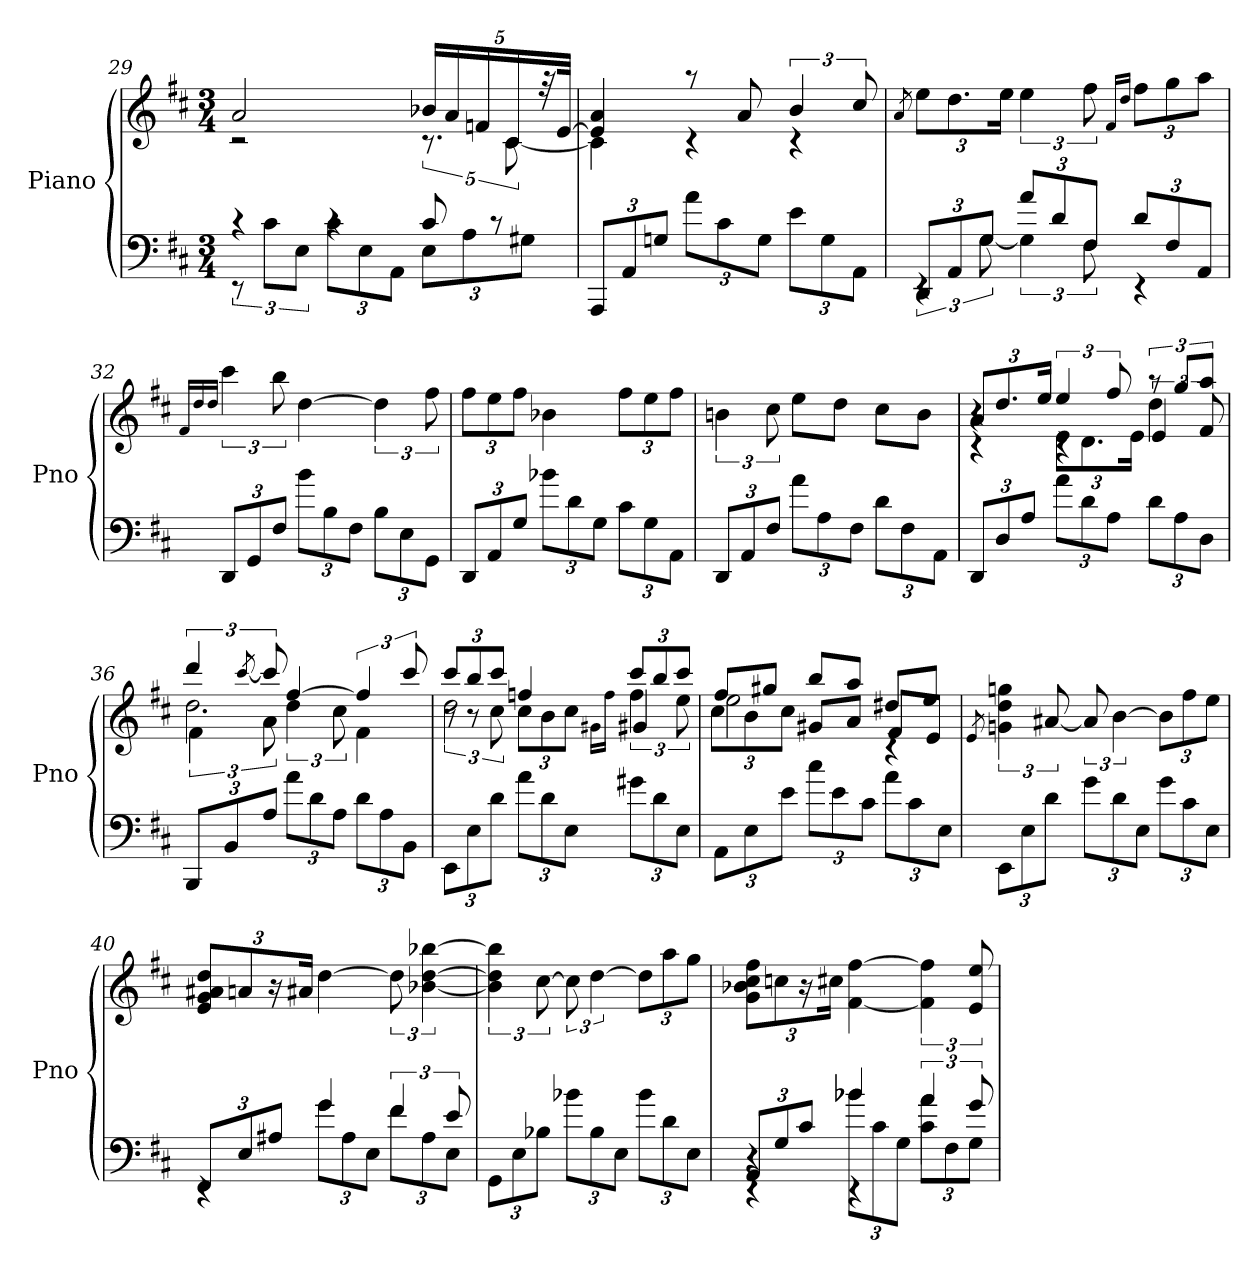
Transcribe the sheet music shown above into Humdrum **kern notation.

**kern	**kern
*part1	*part1
*staff2	*staff1
*I"Piano	*
*I'Pno	*
*clefF4	*clefG2
*k[f#c#]	*k[f#c#]
*b:	*b:
*M3/4	*M3/4
=29	=29
*^	*^
4rc	12rEE	2a	2rc
.	12c#L	.	.
.	12EJ	.	.
4rc	12c#L	.	.
.	12E	.	.
.	12AAJ	.	.
8c#	12EL	20b-XLL	10.rc
.	.	20a	.
.	12A	.	.
.	.	20fn	.
8rc	.	.	.
.	.	20c#	[10c#
.	12G#XJ	.	.
.	.	40r	.
.	.	[40eJJk	.
*v	*v	*	*
=30	=30	=30
12AAAL	4e] 4a	4c#]
12AA	.	.
12GnJ	.	.
12aL	8raa	4rc
12c#	.	.
.	8a	.
12GJ	.	.
12eL	6b	4rc
12G	.	.
12AAJ	12cc#	.
*	*v	*v
=31	=31
.	8qa/
*^	*
12DDL	6rEE	12eeL
12AA	.	12.dd
12GJ	[12G	.
.	.	24eeJk
12aL	6G]	6ee
12d	.	.
12F#J	12F#	12ff#
.	.	16qqf#/LL
.	.	16qqdd/JJ
12dL	4rEE	12ff#L
12F#	.	12gg
12AAJ	.	12aaJ
*v	*v	*
=32	=32
.	16qqf#/LL
.	16qqdd/
.	16qqdd/JJ
12DDL	6ccc#
12GG	.
12F#J	12bb
12bL	[4dd
12B	.
12F#J	.
12BL	6dd]
12E	.
12GGJ	12ff#
=33	=33
12DDL	12ff#L
12AA	12ee
12GJ	12ff#J
12b-XL	4b-X
12d	.
12GJ	.
12c#L	12ff#L
12G	12ee
12AAJ	12ff#J
=34	=34
12DDL	6bn
12AA	.
12F#J	12cc#
12aL	8eeL
12A	.
.	8ddJ
12F#J	.
12dL	8cc#L
12F#	.
.	8bJ
12AAJ	.
=35	=35
*	*^
*	*	*^
12DDL	12aL	4rc	4r
12D	12.dd	.	.
12AJ	.	.	.
.	24eeJk	.	.
12aL	6ee	4rc	12e\L
12d	.	.	12.d\
12AJ	12ff#	.	.
.	.	.	24e\Jk
12dL	12raa	4dd	6e/
12A	12ggL	.	.
12DJ	12aaJ	.	12f#/
=36	=36	=36	=36
12BBBL	6ddd	2.dd	6f#\
12BB	.	.	.
.	[8qccc#/	.	.
12AJ	12ccc#]	.	12a\
12aL	[4ff#	.	6dd\
12d	.	.	.
12AJ	.	.	12cc#\
12dL	6ff#]	.	4f#\
12A	.	.	.
12BBJ	12ccc#	.	.
=37	=37	=37	=37
12EEL	12ccc#L	2dd	12r
12E	12bb	.	12r
12dJ	12ccc#J	.	12cc#\
12aL	4ffn	.	12cc#\L
12d	.	.	12b\
12EJ	.	.	12cc#\J
.	.	16qqg#X\LL	.
.	.	16qqff\JJ	.
12g#XL	12ccc#L	6ff	4g#X/
12d	12bb	.	.
12EJ	12ccc#J	12ee	.
=38	=38	=38	=38
12AAL	8ff#L	2ee	12cc#\L
12E	.	.	12b\
.	8gg#XJ	.	.
12eJ	.	.	12cc#\J
12cc#L	8bbL	.	8g#X/L
12e	.	.	.
.	8aaJ	.	8a/J
12c#J	.	.	.
12aL	8dd#XL	4rc	8f#/L
12c#	.	.	.
.	8eeJ	.	8e/J
12EJ	.	.	.
*	*v	*v	*v
=39	=39
.	8qe/
12EEL	6gn 6dd 6ggn
12E	.
12dJ	[12a#X
12gL	12a#]
12d	[6b
12EJ	.
12gL	12bL]
12c#	12ff#
12EJ	12eeJ
=40	=40
*^	*
12FF#L	4rEE	12e 12g 12a#X 12ddL
12E	.	12an
12A#XJ	.	24r
.	.	24a#XJk
4g	12gL	[4dd
.	12A#	.
.	12EJ	.
6f#	12f#L	12dd]
.	12A#	[6b-X [6dd [6bb-X
12e	12EJ	.
*v	*v	*
=41	=41
12GGL	6b-] 6dd] 6bb-]
12E	.
12B-XJ	[12cc#
12b-XL	12cc#]
12B-	[6dd
12EJ	.
12b-L	12ddL]
12d	12aa
12EJ	12ggJ
=42	=42
*^	*
*	*^	*
12AAL	4rEE	4r	12g 12b-X 12cc# 12ff#L
12G	.	.	12ccn
12c#J	.	.	24r
.	.	.	24cc#XJk
4b-X	4rEE	12b-X\L	[4f# [4ff#
.	.	12c#\	.
.	.	12G\J	.
6a	4c#	12a\L	6f#] 6ff#]
.	.	12F#\	.
12g	.	12G\J	12e 12ee
*v	*v	*v	*
=	=
*-	*-
